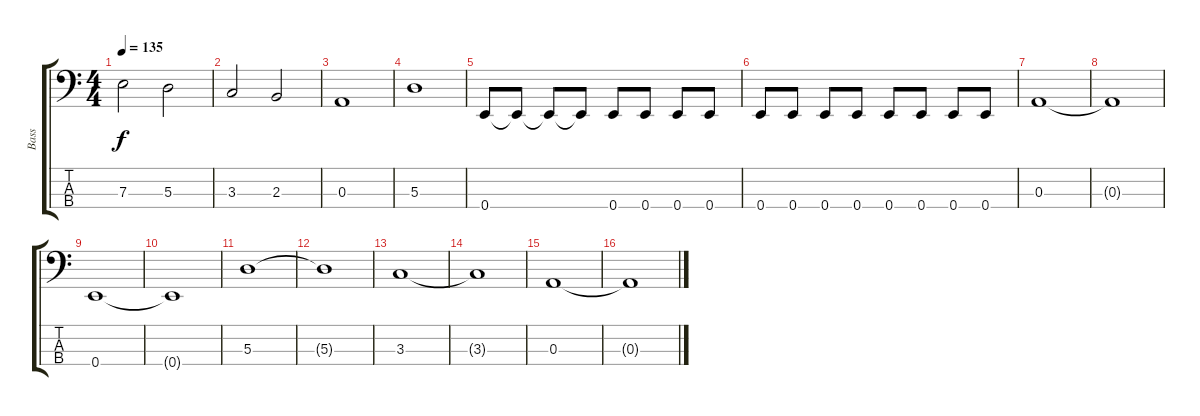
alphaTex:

\track ("Bass" "Bass") {instrument electricbassfinger}
\staff {score tabs}
\tuning (G2 D2 A1 E1) {hide}
\ts (4 4)
\tempo 135
\clef f4
\ks c
7.3.2{dy f} 5.3.2 |
3.3.2 2.3.2 |
0.3.1 |
5.3.1 |
0.4.8 0.4{t}.8 0.4{t}.8 0.4{t}.8 0.4.8 0.4.8 0.4.8 0.4.8 |
0.4.8 0.4.8 0.4.8 0.4.8 0.4.8 0.4.8 0.4.8 0.4.8 |
0.3.1 |
0.3{t}.1 |
0.4.1 |
0.4{t}.1 |
5.3.1 |
5.3{t}.1 |
3.3.1 |
3.3{t}.1 |
0.3.1 |
0.3{t}.1
